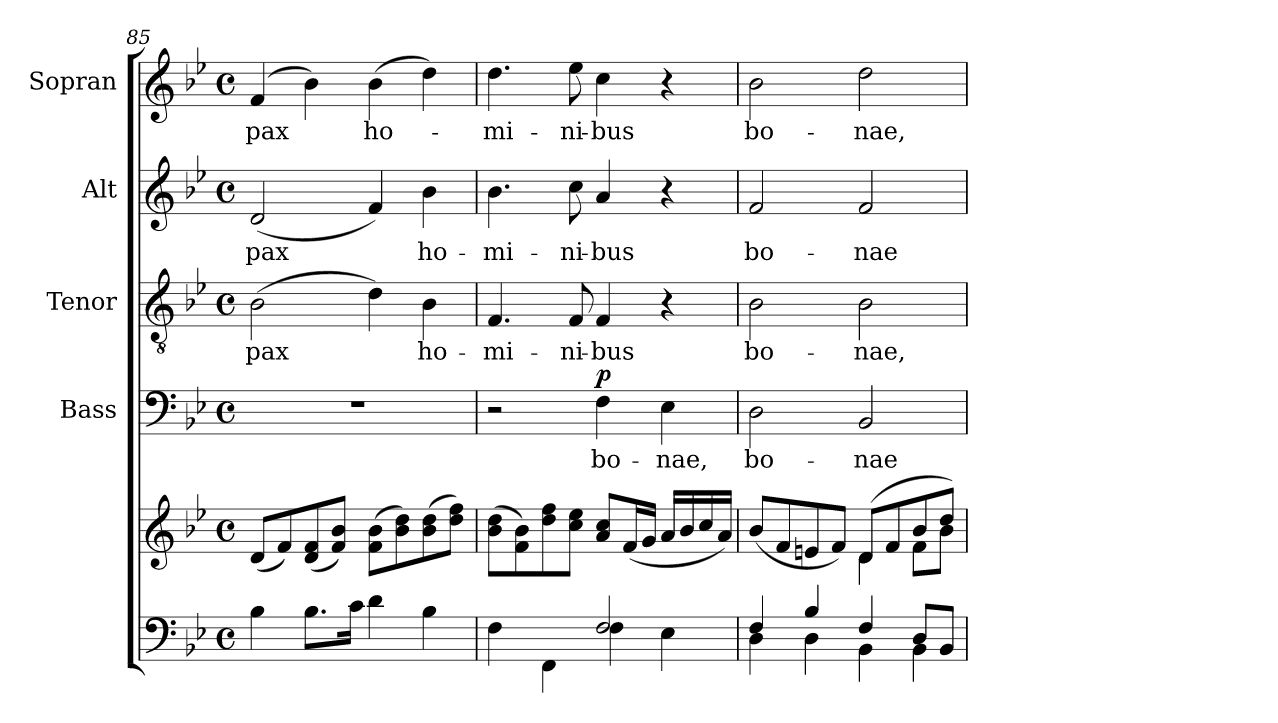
**kern	**kern	**kern	**text	**dynam	**kern	**text	**kern	**text	**kern	**text
*part5	*part5	*part4	*part4	*part4	*part3	*part3	*part2	*part2	*part1	*part1
*staff6	*staff5	*staff4	*staff4	*staff4	*staff3	*staff3	*staff2	*staff2	*staff1	*staff1
*	*	*I"Bass	*	*	*I"Tenor	*	*I"Alt	*	*I"Sopran	*
*	*	*I'B.	*	*	*I'T.	*	*I'A.	*	*I'S.	*
*clefF4	*clefG2	*clefF4	*	*	*clefGv2	*	*clefG2	*	*clefG2	*
*k[b-e-]	*k[b-e-]	*k[b-e-]	*	*	*k[b-e-]	*	*k[b-e-]	*	*k[b-e-]	*
*B-:	*B-:	*B-:	*	*	*B-:	*	*B-:	*	*B-:	*
*M4/4	*M4/4	*M4/4	*	*	*M4/4	*	*M4/4	*	*M4/4	*
*met(c)	*met(c)	*met(c)	*	*	*met(c)	*	*met(c)	*	*met(c)	*
=85	=85	=85	=85	=85	=85	=85	=85	=85	=85	=85
!	!	!	!	!	!	!LO:LY:b	!	!LO:LY:b	!	!LO:LY:b
4B-\	(<8d/L	1r	.	.	(>2B-\	pax	(<2d/	pax	(4f/	pax
.	8f/)	.	.	.	.	.	.	.	.	.
8.B-\L	(<8d/ 8f/	.	.	.	.	.	.	.	4b-\)	.
.	8f/ 8b-/J)	.	.	.	.	.	.	.	.	.
16c\Jk	.	.	.	.	.	.	.	.	.	.
!	!	!	!	!	!	!	!	!	!	!LO:LY:b
4d\	(>8f\ 8b-\L	.	.	.	4d\)	.	4f/)	.	(>4b-\	ho-
.	8b-\ 8dd\)	.	.	.	.	.	.	.	.	.
!	!	!	!	!	!	!LO:LY:b	!	!LO:LY:b	!	!
4B-\	(>8b-\ 8dd\	.	.	.	4B-\	ho-	4b-\	ho-	4dd\)	.
.	8dd\ 8ff\J)	.	.	.	.	.	.	.	.	.
=86	=86	=86	=86	=86	=86	=86	=86	=86	=86	=86
*^	*	*	*	*	*	*	*	*	*	*
!	!	!	!	!	!	!	!LO:LY:b	!	!LO:LY:b	!	!LO:LY:b
2ryy	4F\	(>8b-\ 8dd\L	2r	.	.	4.F/	-mi-	4.b-\	-mi-	4.dd\	-mi-
.	.	8f\ 8b-\)	.	.	.	.	.	.	.	.	.
.	4FF\	8dd\ 8ff\	.	.	.	.	.	.	.	.	.
!	!	!	!	!	!	!	!LO:LY:b	!	!LO:LY:b	!	!LO:LY:b
.	.	8cc\ 8ee-\J	.	.	.	8F/	-ni-	8cc\	-ni-	8ee-\	-ni-
!	!	!	!	!LO:LY:b	!LO:DY:a	!	!LO:LY:b	!	!LO:LY:b	!	!LO:LY:b
2F/	4F\	8a/ 8cc/L	4F\	bo-	p	4F/	-bus	4a/	-bus	4cc\	-bus
.	.	(<16f/L	.	.	.	.	.	.	.	.	.
.	.	16g/JJ	.	.	.	.	.	.	.	.	.
!	!	!	!	!LO:LY:b	!	!	!	!	!	!	!
.	4E-\	16a/LL	4E-\	-nae,	.	4r	.	4r	.	4r	.
.	.	16b-/	.	.	.	.	.	.	.	.	.
.	.	16cc/	.	.	.	.	.	.	.	.	.
.	.	16a/JJ)	.	.	.	.	.	.	.	.	.
=87	=87	=87	=87	=87	=87	=87	=87	=87	=87	=87	=87
*	*	*^	*	*	*	*	*	*	*	*	*
!	!	!	!	!	!LO:LY:b	!	!	!LO:LY:b	!	!LO:LY:b	!	!LO:LY:b
4F/	4D\	(<8b-/L	2ryy	2D\	bo-	.	2B-\	bo-	2f/	bo-	2b-\	bo-
.	.	8f/	.	.	.	.	.	.	.	.	.	.
4B-/	4D\	8en/	.	.	.	.	.	.	.	.	.	.
.	.	8f/J)	.	.	.	.	.	.	.	.	.	.
!	!	!	!	!	!LO:LY:b	!	!	!LO:LY:b	!	!LO:LY:b	!	!LO:LY:b
4F/	4BB-\	(>8d/L	4d\	2BB-/	-nae	.	2B-\	-nae,	2f/	-nae	2dd\	-nae,
.	.	8f/	.	.	.	.	.	.	.	.	.	.
8D/L	4BB-\	8b-/	8f\L	.	.	.	.	.	.	.	.	.
8BB-/J	.	8dd/J)	8b-\J	.	.	.	.	.	.	.	.	.
*v	*v	*	*	*	*	*	*	*	*	*	*	*
*	*v	*v	*	*	*	*	*	*	*	*	*
=	=	=	=	=	=	=	=	=	=	=
*-	*-	*-	*-	*-	*-	*-	*-	*-	*-	*-
